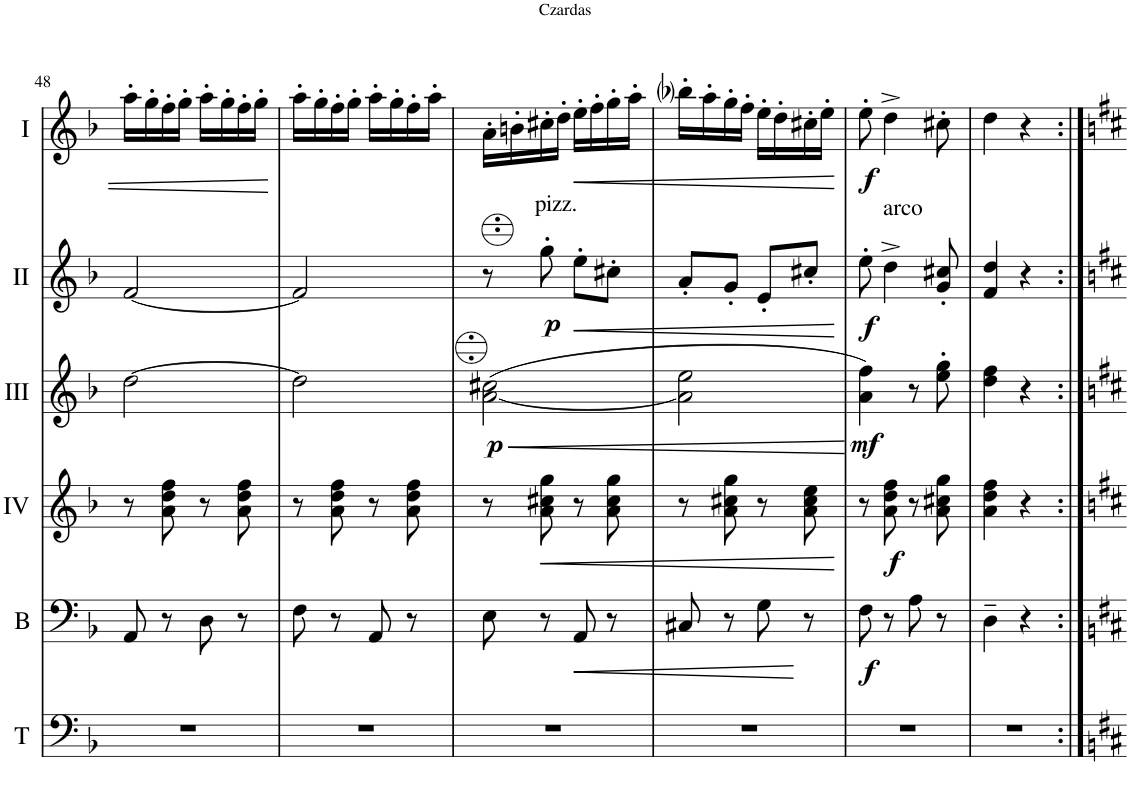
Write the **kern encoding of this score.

**kern	**kern	**dynam	**kern	**dynam	**kern	**dynam	**kern	**dynam	**kern	**dynam
*part6	*part5	*part5	*part4	*part4	*part3	*part3	*part2	*part2	*part1	*part1
*staff6	*staff5	*staff5	*staff4	*staff4	*staff3	*staff3	*staff2	*staff2	*staff1	*staff1
*I"Timp.	*I"Bass	*	*I"Acc. 4	*	*I"Acc. 3	*	*I"Acc. 2	*	*I"Acc. 1	*
*I'T	*I'B	*	*	*	*	*	*	*	*	*
!!LO:PB:g=z
*clefF4	*clefF4	*	*clefG2	*	*clefG2	*	*clefG2	*	*clefG2	*
*	*Trd7c12	*	*Trd7c12	*	*	*	*	*	*	*
*k[b-]	*k[b-]	*	*k[b-]	*	*k[b-]	*	*k[b-]	*	*k[b-]	*
*M2/4	*M2/4	*	*M2/4	*	*M2/4	*	*M2/4	*	*M2/4	*
=48	=48	=48	=48	=48	=48	=48	=48	=48	=48	=48
2r	8AA/	.	8r	.	[2d\	.	[2f/	.	16aa'\LL	.
.	.	.	.	.	.	.	.	.	16gg'\	.
.	8r	.	8a\ 8dd\ 8ff\	.	.	.	.	.	16ff'\	.
.	.	.	.	.	.	.	.	.	16gg'\JJ	.
.	8D\	.	8r	.	.	.	.	.	16aa'\LL	.
.	.	.	.	.	.	.	.	.	16gg'\	.
.	8r	.	8a\ 8dd\ 8ff\	.	.	.	.	.	16ff'\	.
.	.	.	.	.	.	.	.	.	16gg'\JJ	.
=49	=49	=49	=49	=49	=49	=49	=49	=49	=49	=49
2r	8F\	.	8r	.	2d\]	.	2f/]	.	16aa'\LL	.
.	.	.	.	.	.	.	.	.	16gg'\	.
.	8r	.	8a\ 8dd\ 8ff\	.	.	.	.	.	16ff'\	.
.	.	.	.	.	.	.	.	.	16gg'\JJ	.
.	8AA/	.	8r	.	.	.	.	.	16aa'\LL	.
.	.	.	.	.	.	.	.	.	16gg'\	.
.	8r	.	8a\ 8dd\ 8ff\	.	.	.	.	.	16ff'\	.
.	.	.	.	.	.	.	.	.	16aa'\JJ	.
=50	=50	=50	=50	=50	=50	=50	=50	=50	=50	=50
!	!	!	!	!	!	!LO:HP:b	!	!	!	!
!	!	!	!	!	!	!LO:DY:n=1:b	!	!	!	!
2r	8E\	.	8r	.	([2A\ 2c#X\	< p	8r	.	16a'\LL	.
.	.	.	.	.	.	.	.	.	16bn'\	.
!	!	!	!	!	!	!	!LO:TX:a:t=pizz.	!	!	!
!	!	!	!	!LO:HP:b	!	!	!	!LO:DY:b	!	!
.	8r	.	8a\ 8cc#X\ 8gg\	<	.	.	8gg'\	p	16cc#X'\	.
.	.	.	.	.	.	.	.	.	16dd'\JJ	.
!	!	!LO:HP:b	!	!	!	!	!	!LO:HP:b	!	!LO:HP:b
.	8AA/	<	8r	.	.	.	8ee'\L	<	16ee'\LL	<
.	.	.	.	.	.	.	.	.	16ff'\	.
.	8r	.	8a\ 8cc#\ 8gg\	.	.	.	8cc#X'\J	.	16gg'\	.
.	.	.	.	.	.	.	.	.	16aa'\JJ	.
=51	=51	=51	=51	=51	=51	=51	=51	=51	=51	=51
2r	8C#X/	.	8r	.	2A\] 2e\	.	8a'/L	.	16bb-i'\LL	.
.	.	.	.	.	.	.	.	.	16aa'\	.
.	8r	.	8a\ 8cc#X\ 8gg\	.	.	.	8g'/J	.	16gg'\	.
.	.	.	.	.	.	.	.	.	16ff'\JJ	.
.	8G\	.	8r	.	.	.	8e'/L	.	16ee'\LL	.
.	.	.	.	.	.	.	.	.	16dd'\	.
.	8r	[	8a\ 8cc#\ 8ee\	.	.	.	8cc#X'/J	.	16cc#X'\	.
.	.	.	.	.	.	.	.	.	16ee'\JJ	.
.	.	.	.	[	.	[	.	[	.	[
=52	=52	=52	=52	=52	=52	=52	=52	=52	=52	=52
!	!	!LO:DY:b	!	!	!	!LO:DY:b	!	!LO:DY:b	!	!LO:DY:b
2r	8F\	f	8r	.	4A\ 4f\)	mf	8ee'\	f	8ee'\	f
!	!	!	!	!	!	!	!LO:TX:a:t=arco	!	!	!
!	!	!	!	!LO:DY:b	!	!	!	!	!	!
.	8r	.	8a\ 8dd\ 8ff\	f	.	.	4dd^\	.	4dd^\	.
.	8A\	.	8r	.	8r	.	.	.	.	.
.	8r	.	8a\ 8cc#X\ 8gg\	.	8e\' 8g\'	.	8g/' 8cc#X/'	.	8cc#X'\	.
=53	=53	=53	=53	=53	=53	=53	=53	=53	=53	=53
2r	4D~\	.	4a\ 4dd\ 4ff\	.	4d\ 4f\	.	4f/ 4dd/	.	4dd\	.
.	4r	.	4r	.	4r	.	4r	.	4r	.
=:|!	=:|!	=:|!	=:|!	=:|!	=:|!	=:|!	=:|!	=:|!	=:|!	=:|!
*-	*-	*-	*-	*-	*-	*-	*-	*-	*-	*-
